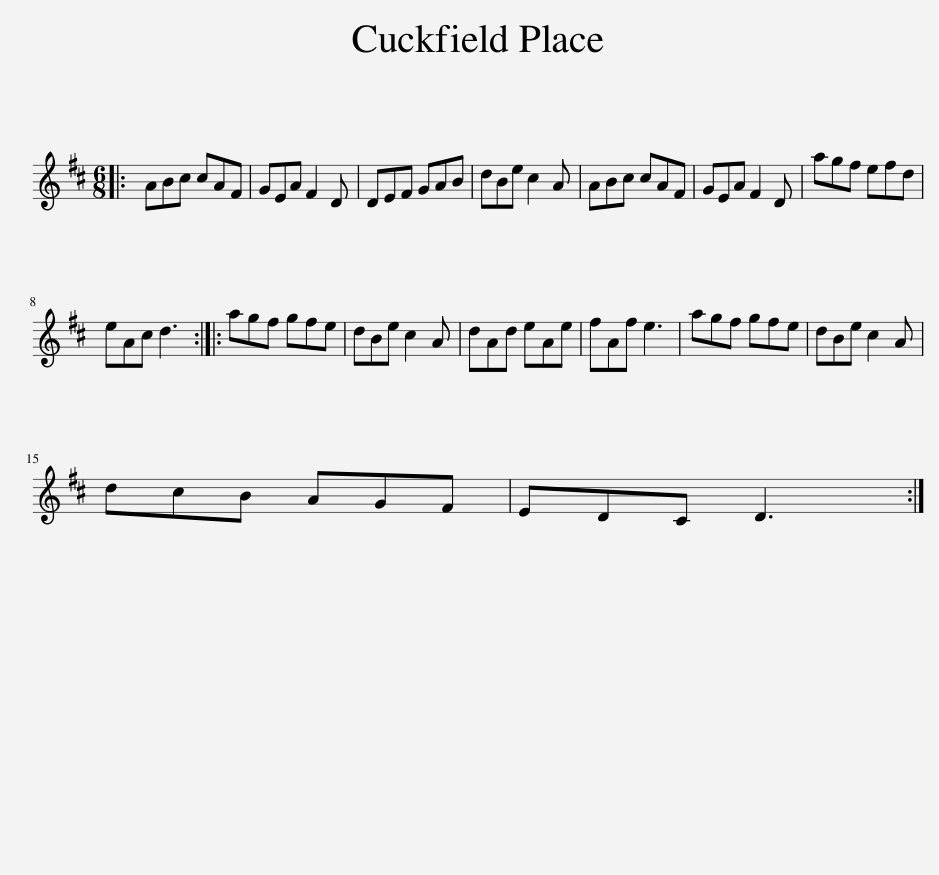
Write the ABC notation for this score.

X:1
L:1/8
M:6/8
I:linebreak $
K:D
V:1 treble
V:1
|: ABc cAF | GEA F2 D | DEF GAB | dBe c2 A | ABc cAF | %5
 GEA F2 D | agf efd |$ eAc d3 :: agf gfe | dBe c2 A | %10
 dAd eAe | fAf e3 | agf gfe | dBe c2 A |$ dcB AGF | %15
 EDC D3 :| %16
